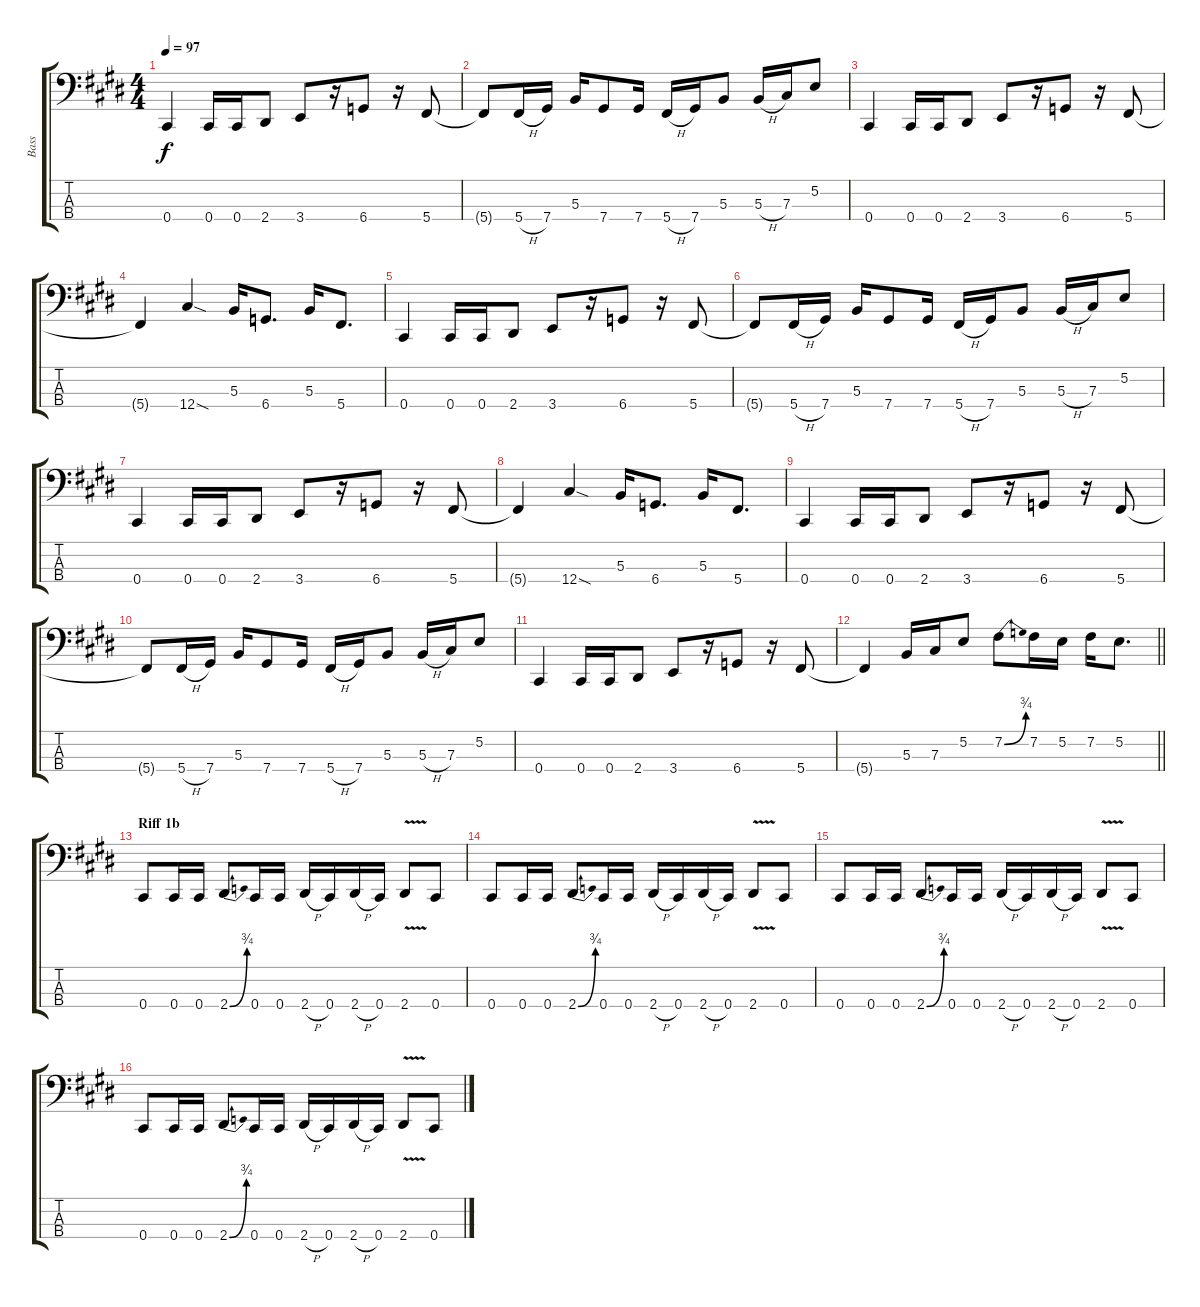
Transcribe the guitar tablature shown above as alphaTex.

\track ("Bass" "Bass") {instrument electricbassfinger}
\staff {score tabs}
\tuning (E2 B1 Gb1 Db1) {hide}
\ts (4 4)
\tempo 97
\clef f4
\ks e
0.4.4{dy f} 0.4.16 0.4.16 2.4.8 3.4.8 r.16 6.4.8 r.16 5.4.8 |
5.4{t}.8 5.4{h}.16 7.4.16 5.3.16 7.4.8 7.4.16 5.4{h}.16 7.4.16 5.3.8 5.3{h}.16 7.3.16 5.2.8 |
0.4.4 0.4.16 0.4.16 2.4.8 3.4.8 r.16 6.4.8 r.16 5.4.8 |
5.4{t}.4 12.4{sod}.4 5.3.16 6.4.8{d} 5.3.16 5.4.8{d} |
0.4.4 0.4.16 0.4.16 2.4.8 3.4.8 r.16 6.4.8 r.16 5.4.8 |
5.4{t}.8 5.4{h}.16 7.4.16 5.3.16 7.4.8 7.4.16 5.4{h}.16 7.4.16 5.3.8 5.3{h}.16 7.3.16 5.2.8 |
0.4.4 0.4.16 0.4.16 2.4.8 3.4.8 r.16 6.4.8 r.16 5.4.8 |
5.4{t}.4 12.4{sod}.4 5.3.16 6.4.8{d} 5.3.16 5.4.8{d} |
0.4.4 0.4.16 0.4.16 2.4.8 3.4.8 r.16 6.4.8 r.16 5.4.8 |
5.4{t}.8 5.4{h}.16 7.4.16 5.3.16 7.4.8 7.4.16 5.4{h}.16 7.4.16 5.3.8 5.3{h}.16 7.3.16 5.2.8 |
0.4.4 0.4.16 0.4.16 2.4.8 3.4.8 r.16 6.4.8 r.16 5.4.8 |
\barLineRight lightlight
5.4{t}.4 5.3.16 7.3.16 5.2.8 7.2{be (bend 0 0 60 3)}.8 7.2.16 5.2.16 7.2.16 5.2.8{d} |
\section ("" "Riff 1b")
0.4.8 0.4.16 0.4.16 2.4{be (bend 0 0 60 3)}.8 0.4.16 0.4.16 2.4{h}.16 0.4.16 2.4{h}.16 0.4.16 2.4{v}.8 0.4.8 |
0.4.8 0.4.16 0.4.16 2.4{be (bend 0 0 60 3)}.8 0.4.16 0.4.16 2.4{h}.16 0.4.16 2.4{h}.16 0.4.16 2.4{v}.8 0.4.8 |
0.4.8 0.4.16 0.4.16 2.4{be (bend 0 0 60 3)}.8 0.4.16 0.4.16 2.4{h}.16 0.4.16 2.4{h}.16 0.4.16 2.4{v}.8 0.4.8 |
0.4.8 0.4.16 0.4.16 2.4{be (bend 0 0 60 3)}.8 0.4.16 0.4.16 2.4{h}.16 0.4.16 2.4{h}.16 0.4.16 2.4{v}.8 0.4.8
